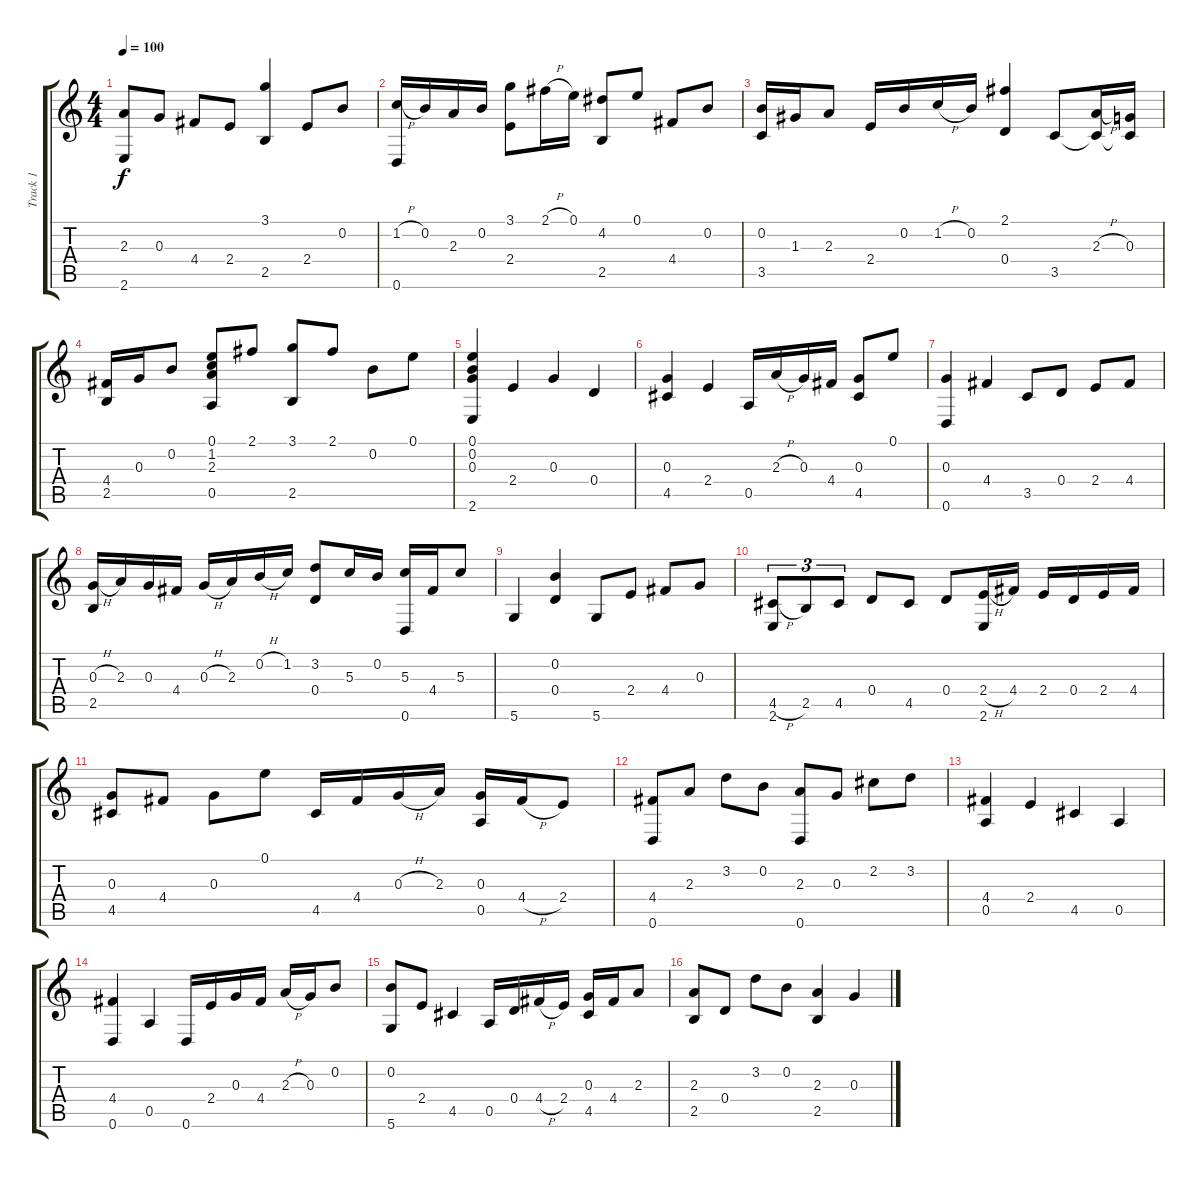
\track ("Track 1" "Track 1") {instrument acousticguitarsteel}
\staff {score tabs}
\tuning (E4 B3 G3 D3 A2 D2) {hide}
\ts (4 4)
\tempo 100
\clef g2
\ks c
(2.3 2.6).8{dy f} 0.3.8 4.4.8 2.4.8 (3.1 2.5).4 2.4.8 0.2.8 |
(1.2{h} 0.6).16 0.2.16 2.3.16 0.2.16 (3.1 2.4).8 2.1{h}.16 0.1.16 (4.2 2.5).8 0.1.8 4.4.8 0.2.8 |
(0.2 3.5).16 1.3.16 2.3.8 2.4.16 0.2.16 1.2{h}.16 0.2.16 (2.1 0.4).4 3.5.8 (2.3{h} 3.5{t}).16 (0.3 3.5{t}).16 |
(4.4 2.5).16 0.3.16 0.2.8 (0.1 1.2 2.3 0.5).8 2.1.8 (3.1 2.5).8 2.1.8 0.2.8 0.1.8 |
(0.1 0.2 0.3 2.6).4 2.4.4 0.3.4 0.4.4 |
(0.3 4.5).4 2.4.4 0.5.16 2.3{h}.16 0.3.16 4.4.16 (0.3 4.5).8 0.1.8 |
(0.3 0.6).4 4.4.4 3.5.8 0.4.8 2.4.8 4.4.8 |
(0.3{h} 2.5).16 2.3.16 0.3.16 4.4.16 0.3{h}.16 2.3.16 0.2{h}.16 1.2.16 (3.2 0.4).8 5.3.16 0.2.16 (5.3 0.6).16 4.4.16 5.3.8 |
5.6.4 (0.2 0.4).4 5.6.8 2.4.8 4.4.8 0.3.8 |
(4.5{h} 2.6).8{tu (3 2)} 2.5.8{tu (3 2)} 4.5.8{tu (3 2)} 0.4.8 4.5.8 0.4.8 (2.4{h} 2.6).16 4.4.16 2.4.16 0.4.16 2.4.16 4.4.16 |
(0.3 4.5).8 4.4.8 0.3.8 0.1.8 4.5.16 4.4.16 0.3{h}.16 2.3.16 (0.3 0.5).16 4.4{h}.16 2.4.8 |
(4.4 0.6).8 2.3.8 3.2.8 0.2.8 (2.3 0.6).8 0.3.8 2.2.8 3.2.8 |
(4.4 0.5).4 2.4.4 4.5.4 0.5.4 |
(4.4 0.6).4 0.5.4 0.6.16 2.4.16 0.3.16 4.4.16 2.3{h}.16 0.3.16 0.2.8 |
(0.2 5.6).8 2.4.8 4.5.4 0.5.16 0.4.16 4.4{h}.16 2.4.16 (0.3 4.5).16 4.4.16 2.3.8 |
(2.3 2.5).8 0.4.8 3.2.8 0.2.8 (2.3 2.5).4 0.3.4
